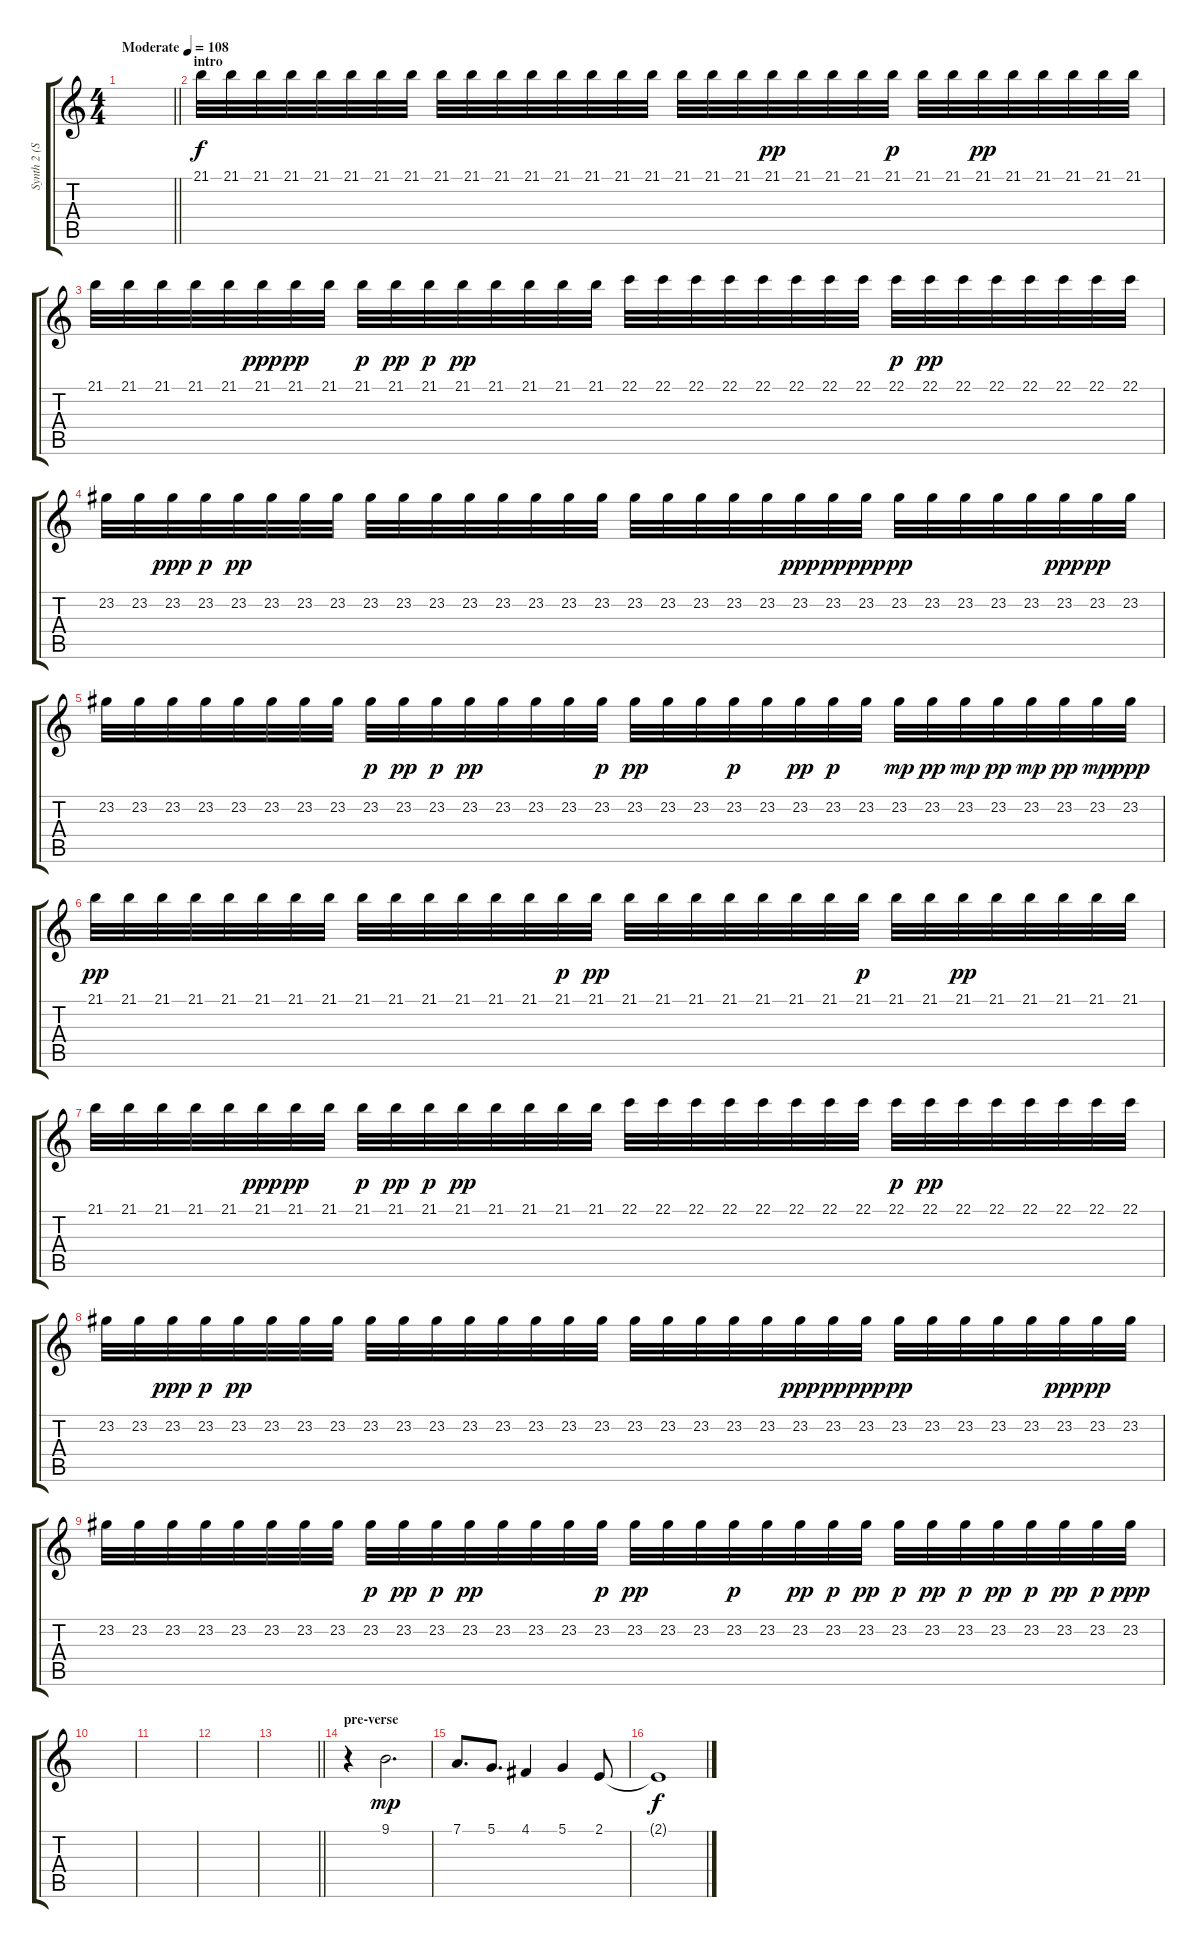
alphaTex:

\track ("Synth 2 (Semple)" "Synth 2 (S") {instrument synthstrings1}
\staff {score tabs}
\tuning (D4 A3 F3 C3 G2 C2) {hide}
\ts (4 4)
\tempo (108 "Moderate")
\clef g2
\barLineRight lightlight
\ks c
|
\section ("" "intro")
21.1.32{volume 4 instrument ocarina} 21.1.32{volume 10} 21.1.32 21.1.32 21.1.32 21.1.32 21.1.32 21.1.32 21.1.32 21.1.32 21.1.32 21.1.32 21.1.32 21.1.32 21.1.32 21.1.32 21.1.32 21.1.32 21.1.32 21.1.32{dy pp} 21.1.32 21.1.32 21.1.32 21.1.32{dy p} 21.1.32 21.1.32 21.1.32{dy pp} 21.1.32 21.1.32 21.1.32 21.1.32 21.1.32 |
21.1.32 21.1.32 21.1.32 21.1.32 21.1.32 21.1.32{dy ppp} 21.1.32{dy pp} 21.1.32 21.1.32{dy p} 21.1.32{dy pp} 21.1.32{dy p} 21.1.32{dy pp} 21.1.32 21.1.32 21.1.32 21.1.32 22.1.32 22.1.32 22.1.32 22.1.32 22.1.32 22.1.32 22.1.32 22.1.32 22.1.32{dy p} 22.1.32{dy pp} 22.1.32 22.1.32 22.1.32 22.1.32 22.1.32 22.1.32 |
23.2.32 23.2.32 23.2.32{dy ppp} 23.2.32{dy p} 23.2.32{dy pp} 23.2.32 23.2.32 23.2.32 23.2.32 23.2.32 23.2.32 23.2.32 23.2.32 23.2.32 23.2.32 23.2.32 23.2.32 23.2.32 23.2.32 23.2.32 23.2.32 23.2.32{dy ppp} 23.2.32{dy pp} 23.2.32{dy ppp} 23.2.32{dy pp} 23.2.32 23.2.32 23.2.32 23.2.32 23.2.32{dy ppp} 23.2.32{dy pp} 23.2.32 |
23.2.32 23.2.32 23.2.32 23.2.32 23.2.32 23.2.32 23.2.32 23.2.32 23.2.32{dy p} 23.2.32{dy pp} 23.2.32{dy p} 23.2.32{dy pp} 23.2.32 23.2.32 23.2.32 23.2.32{dy p} 23.2.32{dy pp} 23.2.32 23.2.32 23.2.32{dy p} 23.2.32 23.2.32{dy pp} 23.2.32{dy p} 23.2.32 23.2.32{dy mp} 23.2.32{dy pp} 23.2.32{dy mp} 23.2.32{dy pp} 23.2.32{dy mp} 23.2.32{dy pp} 23.2.32{dy mp} 23.2.32{dy ppp} |
21.1.32{dy pp instrument ocarina} 21.1.32 21.1.32 21.1.32 21.1.32 21.1.32 21.1.32 21.1.32 21.1.32 21.1.32 21.1.32 21.1.32 21.1.32 21.1.32 21.1.32{dy p} 21.1.32{dy pp} 21.1.32 21.1.32 21.1.32 21.1.32 21.1.32 21.1.32 21.1.32 21.1.32{dy p} 21.1.32 21.1.32 21.1.32{dy pp} 21.1.32 21.1.32 21.1.32 21.1.32 21.1.32 |
21.1.32 21.1.32 21.1.32 21.1.32 21.1.32 21.1.32{dy ppp} 21.1.32{dy pp} 21.1.32 21.1.32{dy p} 21.1.32{dy pp} 21.1.32{dy p} 21.1.32{dy pp} 21.1.32 21.1.32 21.1.32 21.1.32 22.1.32 22.1.32 22.1.32 22.1.32 22.1.32 22.1.32 22.1.32 22.1.32 22.1.32{dy p} 22.1.32{dy pp} 22.1.32 22.1.32 22.1.32 22.1.32 22.1.32 22.1.32 |
23.2.32 23.2.32 23.2.32{dy ppp} 23.2.32{dy p} 23.2.32{dy pp} 23.2.32 23.2.32 23.2.32 23.2.32 23.2.32 23.2.32 23.2.32 23.2.32 23.2.32 23.2.32 23.2.32 23.2.32 23.2.32 23.2.32 23.2.32 23.2.32 23.2.32{dy ppp} 23.2.32{dy pp} 23.2.32{dy ppp} 23.2.32{dy pp} 23.2.32 23.2.32 23.2.32 23.2.32 23.2.32{dy ppp} 23.2.32{dy pp} 23.2.32 |
23.2.32 23.2.32 23.2.32 23.2.32 23.2.32 23.2.32 23.2.32 23.2.32 23.2.32{dy p} 23.2.32{dy pp} 23.2.32{dy p} 23.2.32{dy pp} 23.2.32 23.2.32 23.2.32 23.2.32{dy p} 23.2.32{dy pp} 23.2.32 23.2.32 23.2.32{dy p} 23.2.32 23.2.32{dy pp} 23.2.32{dy p} 23.2.32{dy pp} 23.2.32{dy p} 23.2.32{dy pp} 23.2.32{dy p} 23.2.32{dy pp} 23.2.32{dy p} 23.2.32{dy pp} 23.2.32{dy p} 23.2.32{dy ppp} |
|
|
|
\barLineRight lightlight
|
\section ("" "pre-verse")
r.4{instrument stringensemble1} 9.1.2{d dy mp} |
7.1.8{d} 5.1.8{d} 4.1.4 5.1.4 2.1.8 |
2.1{t}.1{dy f}
